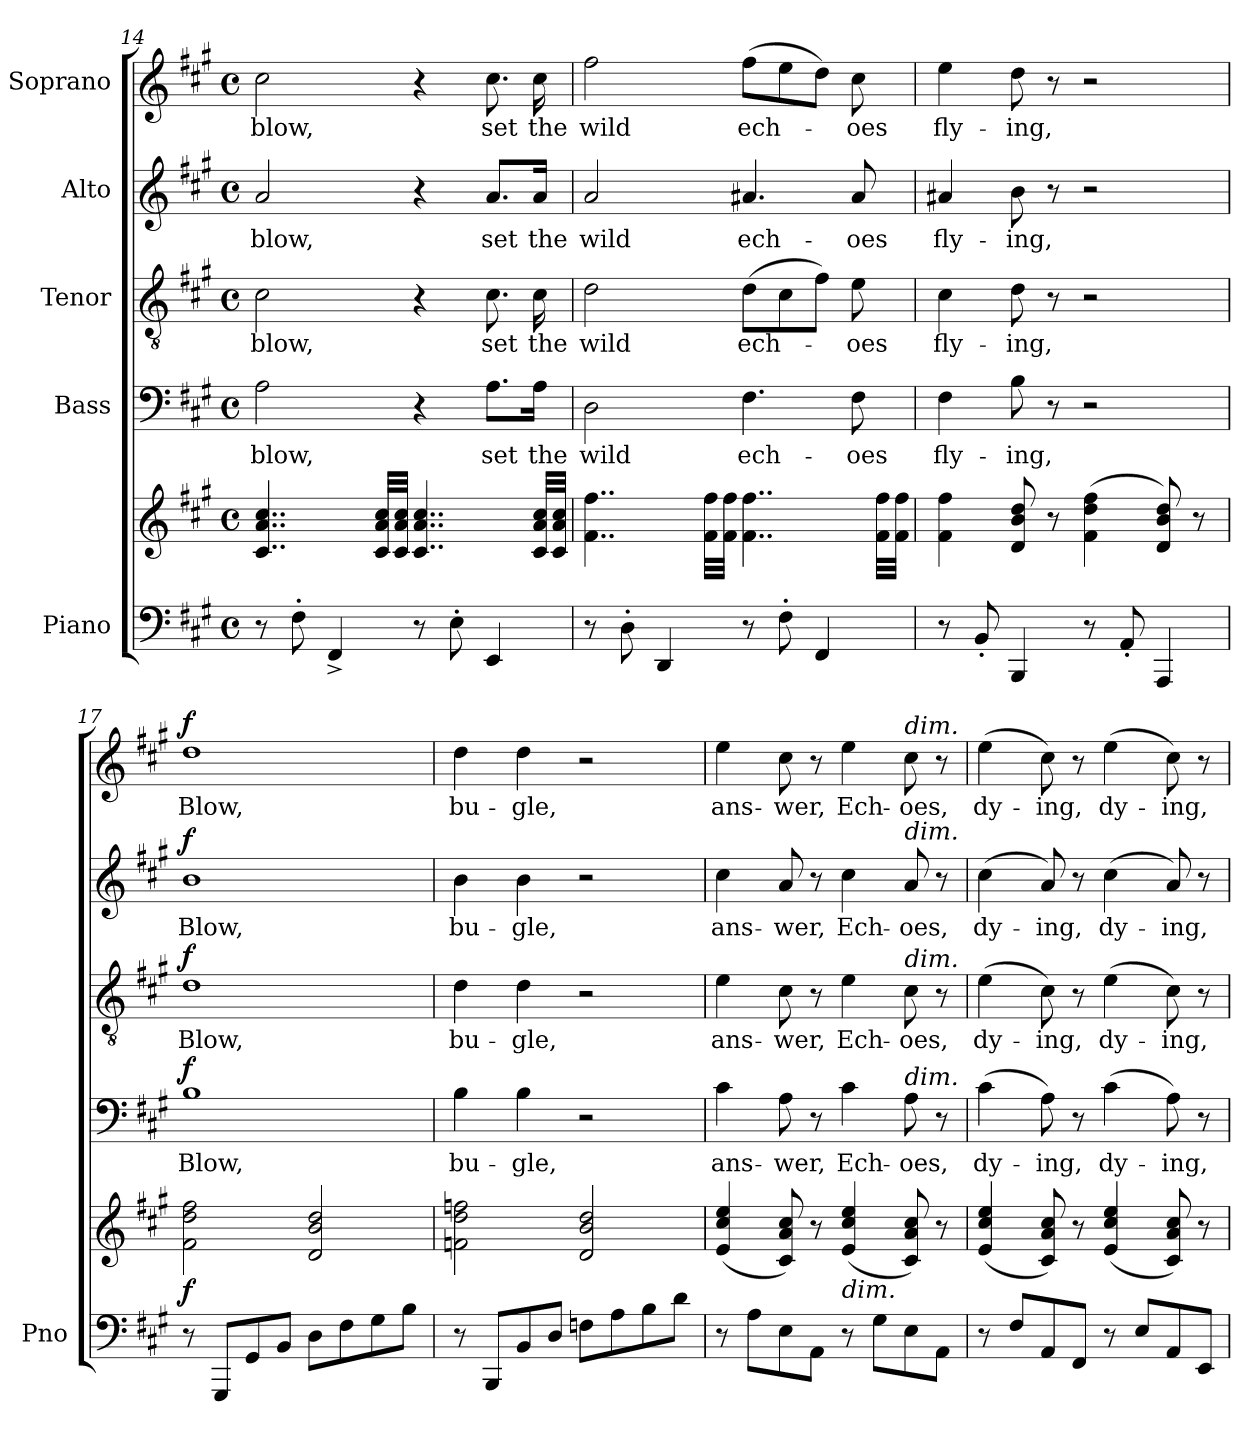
**kern	**kern	**dynam	**kern	**text	**dynam	**kern	**text	**dynam	**kern	**text	**dynam	**kern	**text	**dynam
*part5	*part5	*part5	*part4	*part4	*part4	*part3	*part3	*part3	*part2	*part2	*part2	*part1	*part1	*part1
*staff6	*staff5	*staff5/6	*staff4	*staff4	*staff4	*staff3	*staff3	*staff3	*staff2	*staff2	*staff2	*staff1	*staff1	*staff1
*I"Piano	*	*	*I"Bass	*	*	*I"Tenor	*	*	*I"Alto	*	*	*I"Soprano	*	*
*I'Pno	*	*	*	*	*	*	*	*	*	*	*	*	*	*
*clefF4	*clefG2	*	*clefF4	*	*	*clefGv2	*	*	*clefG2	*	*	*clefG2	*	*
*k[f#c#g#]	*k[f#c#g#]	*	*k[f#c#g#]	*	*	*k[f#c#g#]	*	*	*k[f#c#g#]	*	*	*k[f#c#g#]	*	*
*M4/4	*M4/4	*	*M4/4	*	*	*M4/4	*	*	*M4/4	*	*	*M4/4	*	*
*met(c)	*met(c)	*	*met(c)	*	*	*met(c)	*	*	*met(c)	*	*	*met(c)	*	*
=14	=14	=14	=14	=14	=14	=14	=14	=14	=14	=14	=14	=14	=14	=14
!	!	!	!	!LO:LY:b	!	!	!LO:LY:b	!	!	!LO:LY:b	!	!	!LO:LY:b	!
8r	4..c#/ 4..a/ 4..cc#/	.	2A\	blow,	.	2c#\	blow,	.	2a/	blow,	.	2cc#\	blow,	.
8F#'\	.	.	.	.	.	.	.	.	.	.	.	.	.	.
4FF#^/	.	.	.	.	.	.	.	.	.	.	.	.	.	.
.	32c#/ 32a/ 32cc#/LLL	.	.	.	.	.	.	.	.	.	.	.	.	.
.	32c#/ 32a/ 32cc#/JJJ	.	.	.	.	.	.	.	.	.	.	.	.	.
8r	4..c#/ 4..a/ 4..cc#/	.	4r	.	.	4r	.	.	4r	.	.	4r	.	.
8E'\	.	.	.	.	.	.	.	.	.	.	.	.	.	.
!	!	!	!	!LO:LY:b	!	!	!LO:LY:b	!	!	!LO:LY:b	!	!	!LO:LY:b	!
4EE/	.	.	8.A\L	set	.	8.c#\	set	.	8.a/L	set	.	8.cc#\	set	.
!	!	!	!	!LO:LY:b	!	!	!LO:LY:b	!	!	!LO:LY:b	!	!	!LO:LY:b	!
.	32c#/ 32a/ 32cc#/LLL	.	16A\Jk	the	.	16c#\	the	.	16a/Jk	the	.	16cc#\	the	.
.	32c#/ 32a/ 32cc#/JJJ	.	.	.	.	.	.	.	.	.	.	.	.	.
=15	=15	=15	=15	=15	=15	=15	=15	=15	=15	=15	=15	=15	=15	=15
!	!	!	!	!LO:LY:b	!	!	!LO:LY:b	!	!	!LO:LY:b	!	!	!LO:LY:b	!
8r	4..f#\ 4..ff#\	.	2D\	wild	.	2d\	wild	.	2a/	wild	.	2ff#\	wild	.
8D'\	.	.	.	.	.	.	.	.	.	.	.	.	.	.
4DD/	.	.	.	.	.	.	.	.	.	.	.	.	.	.
.	32f#\ 32ff#\LLL	.	.	.	.	.	.	.	.	.	.	.	.	.
.	32f#\ 32ff#\JJJ	.	.	.	.	.	.	.	.	.	.	.	.	.
!	!	!	!	!LO:LY:b	!	!	!LO:LY:b	!	!	!LO:LY:b	!	!	!LO:LY:b	!
8r	4..f#\ 4..ff#\	.	4.F#\	ech-	.	(>8d\L	ech-	.	4.a#X/	ech-	.	(>8ff#\L	ech-	.
8F#'\	.	.	.	.	.	8c#\	.	.	.	.	.	8ee\	.	.
4FF#/	.	.	.	.	.	8f#\J)	.	.	.	.	.	8dd\J)	.	.
!	!	!	!	!LO:LY:b	!	!	!LO:LY:b	!	!	!LO:LY:b	!	!	!LO:LY:b	!
.	.	.	8F#\	-oes	.	8e\	-oes	.	8a#/	-oes	.	8cc#\	-oes	.
.	32f#\ 32ff#\LLL	.	.	.	.	.	.	.	.	.	.	.	.	.
.	32f#\ 32ff#\JJJ	.	.	.	.	.	.	.	.	.	.	.	.	.
=16	=16	=16	=16	=16	=16	=16	=16	=16	=16	=16	=16	=16	=16	=16
!	!	!	!	!LO:LY:b	!	!	!LO:LY:b	!	!	!LO:LY:b	!	!	!LO:LY:b	!
8r	4f#\ 4ff#\	.	4F#\	fly-	.	4c#\	fly-	.	4a#X/	fly-	.	4ee\	fly-	.
8BB'/	.	.	.	.	.	.	.	.	.	.	.	.	.	.
!	!	!	!	!LO:LY:b	!	!	!LO:LY:b	!	!	!LO:LY:b	!	!	!LO:LY:b	!
4BBB/	8d/ 8b/ 8dd/	.	8B\	-ing,	.	8d\	-ing,	.	8b\	-ing,	.	8dd\	-ing,	.
.	8r	.	8r	.	.	8r	.	.	8r	.	.	8r	.	.
8r	(>4f#\ 4dd\ 4ff#\	.	2r	.	.	2r	.	.	2r	.	.	2r	.	.
8AA'/	.	.	.	.	.	.	.	.	.	.	.	.	.	.
4AAA/	8d/ 8b/ 8dd/)	.	.	.	.	.	.	.	.	.	.	.	.	.
.	8r	.	.	.	.	.	.	.	.	.	.	.	.	.
=17	=17	=17	=17	=17	=17	=17	=17	=17	=17	=17	=17	=17	=17	=17
!	!	!LO:DY:b	!	!LO:LY:b	!LO:DY:a	!	!LO:LY:b	!LO:DY:a	!	!LO:LY:b	!LO:DY:a	!	!LO:LY:b	!LO:DY:a
8r	2f#\ 2dd\ 2ff#\	f	1B	Blow,	f	1d	Blow,	f	1b	Blow,	f	1dd	Blow,	f
8GGG#/L	.	.	.	.	.	.	.	.	.	.	.	.	.	.
8GG#/	.	.	.	.	.	.	.	.	.	.	.	.	.	.
8BB/J	.	.	.	.	.	.	.	.	.	.	.	.	.	.
8D\L	2d/ 2b/ 2dd/	.	.	.	.	.	.	.	.	.	.	.	.	.
8F#\	.	.	.	.	.	.	.	.	.	.	.	.	.	.
8G#\	.	.	.	.	.	.	.	.	.	.	.	.	.	.
8B\J	.	.	.	.	.	.	.	.	.	.	.	.	.	.
=18	=18	=18	=18	=18	=18	=18	=18	=18	=18	=18	=18	=18	=18	=18
!	!	!	!	!LO:LY:b	!	!	!LO:LY:b	!	!	!LO:LY:b	!	!	!LO:LY:b	!
8r	2fn\ 2dd\ 2ffn\	.	4B\	bu-	.	4d\	bu-	.	4b\	bu-	.	4dd\	bu-	.
8BBB/L	.	.	.	.	.	.	.	.	.	.	.	.	.	.
!	!	!	!	!LO:LY:b	!	!	!LO:LY:b	!	!	!LO:LY:b	!	!	!LO:LY:b	!
8BB/	.	.	4B\	-gle,	.	4d\	-gle,	.	4b\	-gle,	.	4dd\	-gle,	.
8D/J	.	.	.	.	.	.	.	.	.	.	.	.	.	.
8Fn\L	2d/ 2b/ 2dd/	.	2r	.	.	2r	.	.	2r	.	.	2r	.	.
8A\	.	.	.	.	.	.	.	.	.	.	.	.	.	.
8B\	.	.	.	.	.	.	.	.	.	.	.	.	.	.
8d\J	.	.	.	.	.	.	.	.	.	.	.	.	.	.
!!LO:PB:g=z
=19	=19	=19	=19	=19	=19	=19	=19	=19	=19	=19	=19	=19	=19	=19
!	!	!	!	!LO:LY:b	!	!	!LO:LY:b	!	!	!LO:LY:b	!	!	!LO:LY:b	!
8r	(<4e/ 4cc#/ 4ee/	.	4c#\	ans-	.	4e\	ans-	.	4cc#\	ans-	.	4ee\	ans-	.
8A\L	.	.	.	.	.	.	.	.	.	.	.	.	.	.
!	!	!	!	!LO:LY:b	!	!	!LO:LY:b	!	!	!LO:LY:b	!	!	!LO:LY:b	!
8E\	8c#/ 8a/ 8cc#/)	.	8A\	-wer,	.	8c#\	-wer,	.	8a/	-wer,	.	8cc#\	-wer,	.
8AA\J	8r	.	8r	.	.	8r	.	.	8r	.	.	8r	.	.
!	!LO:TX:b:i:t=dim.	!	!	!	!	!	!	!	!	!	!	!	!	!
!	!	!	!	!LO:LY:b	!	!	!LO:LY:b	!	!	!LO:LY:b	!	!	!LO:LY:b	!
8r	(<4e/ 4cc#/ 4ee/	.	4c#\	Ech-	.	4e\	Ech-	.	4cc#\	Ech-	.	4ee\	Ech-	.
8G#\L	.	.	.	.	.	.	.	.	.	.	.	.	.	.
!	!	!	!	!	!	!	!	!	!	!	!	!LO:TX:a:i:t=dim.	!	!
!	!	!	!	!	!	!	!	!	!LO:TX:a:i:t=dim.	!	!	!	!	!
!	!	!	!	!	!	!LO:TX:a:i:t=dim.	!	!	!	!	!	!	!	!
!	!	!	!LO:TX:a:i:t=dim.	!	!	!	!	!	!	!	!	!	!	!
!	!	!	!	!LO:LY:b	!	!	!LO:LY:b	!	!	!LO:LY:b	!	!	!LO:LY:b	!
8E\	8c#/ 8a/ 8cc#/)	.	8A\	-oes,	.	8c#\	-oes,	.	8a/	-oes,	.	8cc#\	-oes,	.
8AA\J	8r	.	8r	.	.	8r	.	.	8r	.	.	8r	.	.
=20	=20	=20	=20	=20	=20	=20	=20	=20	=20	=20	=20	=20	=20	=20
!	!	!	!	!LO:LY:b	!	!	!LO:LY:b	!	!	!LO:LY:b	!	!	!LO:LY:b	!
8r	(<4e/ 4cc#/ 4ee/	.	(>4c#\	dy-	.	(>4e\	dy-	.	(>4cc#\	dy-	.	(>4ee\	dy-	.
8F#/L	.	.	.	.	.	.	.	.	.	.	.	.	.	.
!	!	!	!	!LO:LY:b	!	!	!LO:LY:b	!	!	!LO:LY:b	!	!	!LO:LY:b	!
8AA/	8c#/ 8a/ 8cc#/)	.	8A\)	-ing,	.	8c#\)	-ing,	.	8a/)	-ing,	.	8cc#\)	-ing,	.
8FF#/J	8r	.	8r	.	.	8r	.	.	8r	.	.	8r	.	.
!	!	!	!	!LO:LY:b	!	!	!LO:LY:b	!	!	!LO:LY:b	!	!	!LO:LY:b	!
8r	(<4e/ 4cc#/ 4ee/	.	(>4c#\	dy-	.	(>4e\	dy-	.	(>4cc#\	dy-	.	(>4ee\	dy-	.
8E/L	.	.	.	.	.	.	.	.	.	.	.	.	.	.
!	!	!	!	!LO:LY:b	!	!	!LO:LY:b	!	!	!LO:LY:b	!	!	!LO:LY:b	!
8AA/	8c#/ 8a/ 8cc#/)	.	8A\)	-ing,	.	8c#\)	-ing,	.	8a/)	-ing,	.	8cc#\)	-ing,	.
8EE/J	8r	.	8r	.	.	8r	.	.	8r	.	.	8r	.	.
=	=	=	=	=	=	=	=	=	=	=	=	=	=	=
*-	*-	*-	*-	*-	*-	*-	*-	*-	*-	*-	*-	*-	*-	*-
